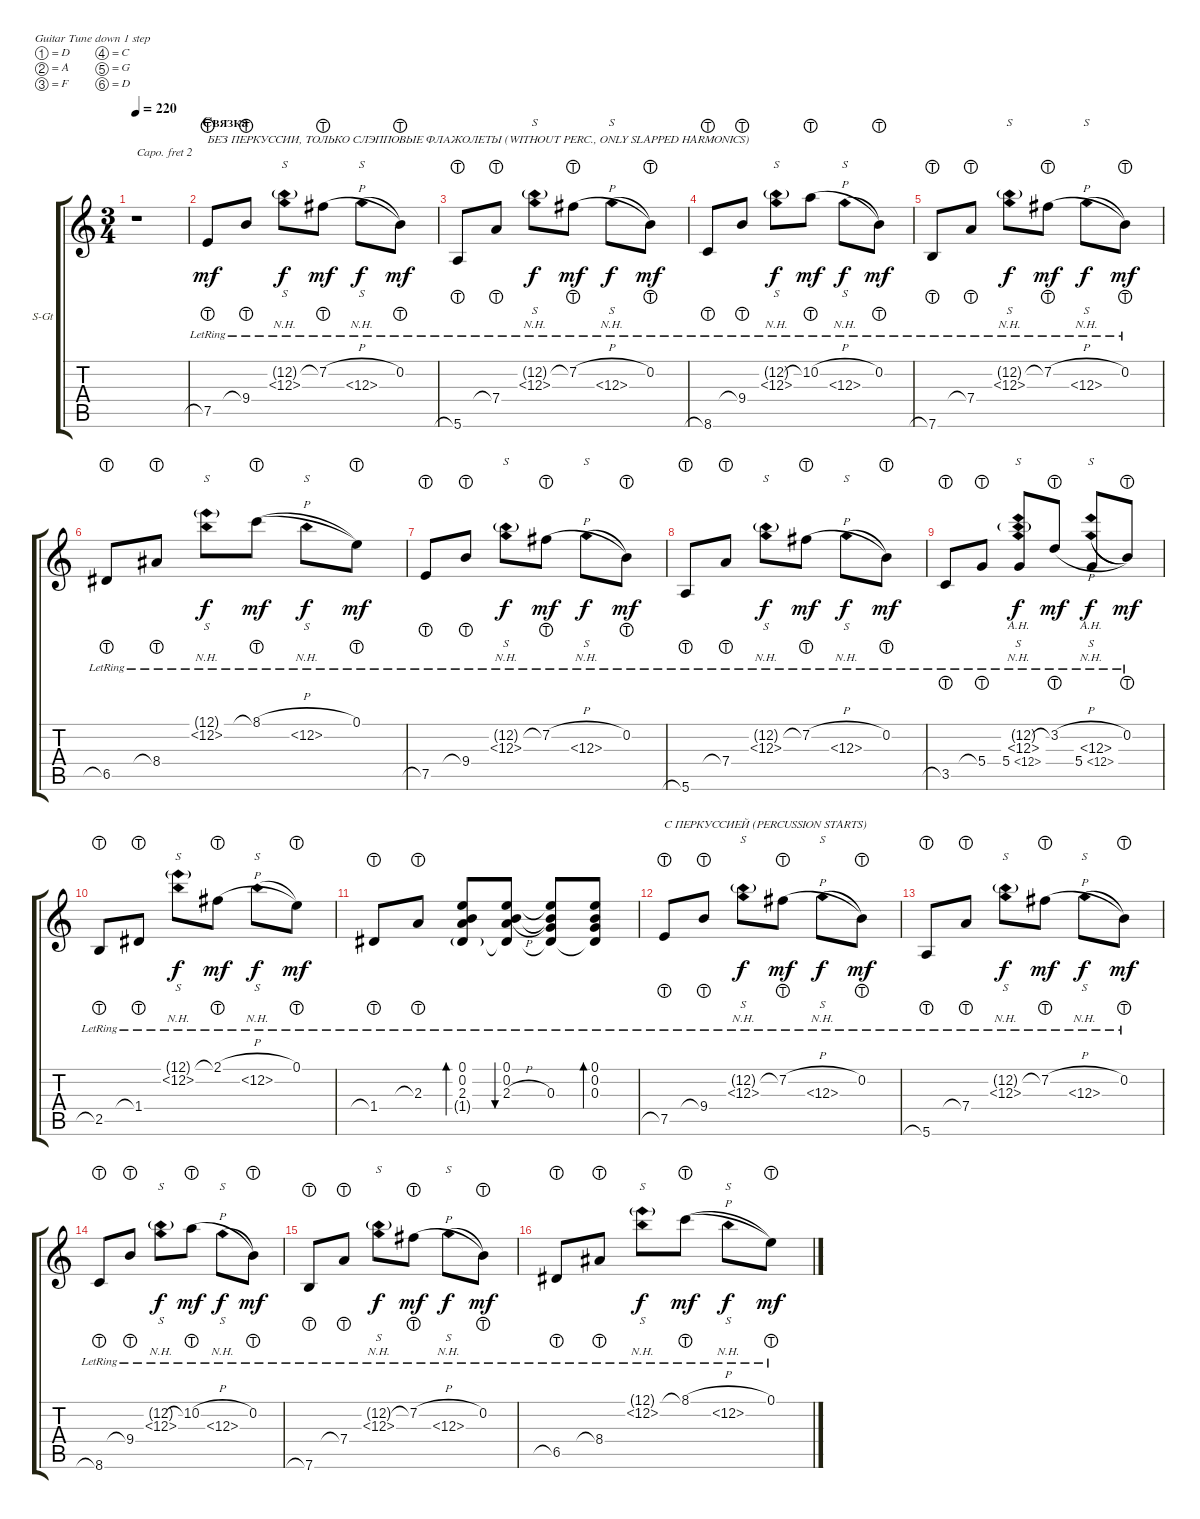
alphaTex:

\defaultSystemsLayout 4
\bracketExtendMode groupsimilarinstruments
\firstSystemTrackNameOrientation horizontal
\otherSystemsTrackNameOrientation horizontal
\track ("Steel Guitar" "S-Gt") {instrument acousticguitarsteel}
\staff {score tabs}
\capo 2
\tuning (D4 A3 F3 C3 G2 D2)
\ts (3 4)
\tempo 220
\clef g2
\ks c
r.1{dy f} |
\section ("" "Связка")
7.5{lht lr}.8{txt "БЕЗ ПЕРКУССИИ, ТОЛЬКО СЛЭППОВЫЕ ФЛАЖОЛЕТЫ (WITHOUT PERC., ONLY SLAPPED HARMONICS)" dy mf} 9.4{lht lr}.8 (12.3{nh lr} 12.2{nh g lr}).8{s dy f} 7.2{h lht lr}.8{dy mf} 12.3{nh lr}.8{s dy f legatoorigin} 0.2{lht lr}.8{dy mf} |
5.6{lht lr}.8 7.4{lht lr}.8 (12.3{nh lr} 12.2{nh g lr}).8{s dy f} 7.2{h lht lr}.8{dy mf} 12.3{nh lr}.8{s dy f legatoorigin} 0.2{lht lr}.8{dy mf} |
8.6{lht lr}.8 9.4{lht lr}.8 (12.3{nh lr} 12.2{nh g lr}).8{s dy f} 10.2{h lht lr}.8{dy mf} 12.3{nh lr}.8{s dy f legatoorigin} 0.2{lht lr}.8{dy mf} |
7.6{lht lr}.8 7.4{lht lr}.8 (12.3{nh lr} 12.2{nh g lr}).8{s dy f} 7.2{h lht lr}.8{dy mf} 12.3{nh lr}.8{s dy f legatoorigin} 0.2{lht lr}.8{dy mf} |
6.5{lht lr}.8 8.4{lht lr}.8 (12.2{nh lr} 12.1{nh g lr}).8{s dy f} 8.1{h lht lr}.8{dy mf legatoorigin} 12.2{nh lr}.8{s dy f legatoorigin} 0.1{lht lr}.8{dy mf} |
7.5{lht lr}.8 9.4{lht lr}.8 (12.3{nh lr} 12.2{nh g lr}).8{s dy f} 7.2{h lht lr}.8{dy mf} 12.3{nh lr}.8{s dy f legatoorigin} 0.2{lht lr}.8{dy mf} |
5.6{lht lr}.8 7.4{lht lr}.8 (12.3{nh lr} 12.2{nh g lr}).8{s dy f} 7.2{h lht lr}.8{dy mf} 12.3{nh lr}.8{s dy f legatoorigin} 0.2{lht lr}.8{dy mf} |
3.5{lht lr}.8 5.4{lht lr}.8 (12.3{nh lr} 12.2{nh g lr} 5.4{ah 7 lr}).8{s dy f} 3.2{h lht lr}.8{dy mf} (12.3{nh lr} 5.4{ah 7 lr}).8{s dy f legatoorigin} 0.2{lht lr}.8{dy mf} |
2.5{lht lr}.8 1.4{lht lr}.8 (12.2{nh lr} 12.1{nh g lr}).8{s dy f} 2.1{h lht lr}.8{dy mf} 12.2{nh lr}.8{s dy f legatoorigin} 0.1{lht lr}.8{dy mf} |
1.4{lht lr}.8 2.3{lht lr}.8 (2.3{lr} 0.1{lr} 0.2{lr} 1.4{g lr}).8{bd 30} (2.3{h lr} 0.2{lr} 0.1{lr} 1.4{lr t}).8{bu 30} (0.3{lr} 0.1{lr t} 0.2{lr t} 1.4{lr t}).8 (0.1{lr} 0.2{lr} 0.3{lr} 1.4{lr t}).8{bd 30} |
7.5{lht lr}.8{txt "С ПЕРКУССИЕЙ (PERCUSSION STARTS)"} 9.4{lht lr}.8 (12.3{nh lr} 12.2{nh g lr}).8{s dy f} 7.2{h lht lr}.8{dy mf} 12.3{nh lr}.8{s dy f legatoorigin} 0.2{lht lr}.8{dy mf} |
5.6{lht lr}.8 7.4{lht lr}.8 (12.3{nh lr} 12.2{nh g lr}).8{s dy f} 7.2{h lht lr}.8{dy mf} 12.3{nh lr}.8{s dy f legatoorigin} 0.2{lht lr}.8{dy mf} |
8.6{lht lr}.8 9.4{lht lr}.8 (12.3{nh lr} 12.2{nh g lr}).8{s dy f} 10.2{h lht lr}.8{dy mf} 12.3{nh lr}.8{s dy f legatoorigin} 0.2{lht lr}.8{dy mf} |
7.6{lht lr}.8 7.4{lht lr}.8 (12.3{nh lr} 12.2{nh g lr}).8{s dy f} 7.2{h lht lr}.8{dy mf} 12.3{nh lr}.8{s dy f legatoorigin} 0.2{lht lr}.8{dy mf} |
6.5{lht lr}.8 8.4{lht lr}.8 (12.2{nh lr} 12.1{nh g lr}).8{s dy f} 8.1{h lht lr}.8{dy mf legatoorigin} 12.2{nh lr}.8{s dy f legatoorigin} 0.1{lht lr}.8{dy mf}
